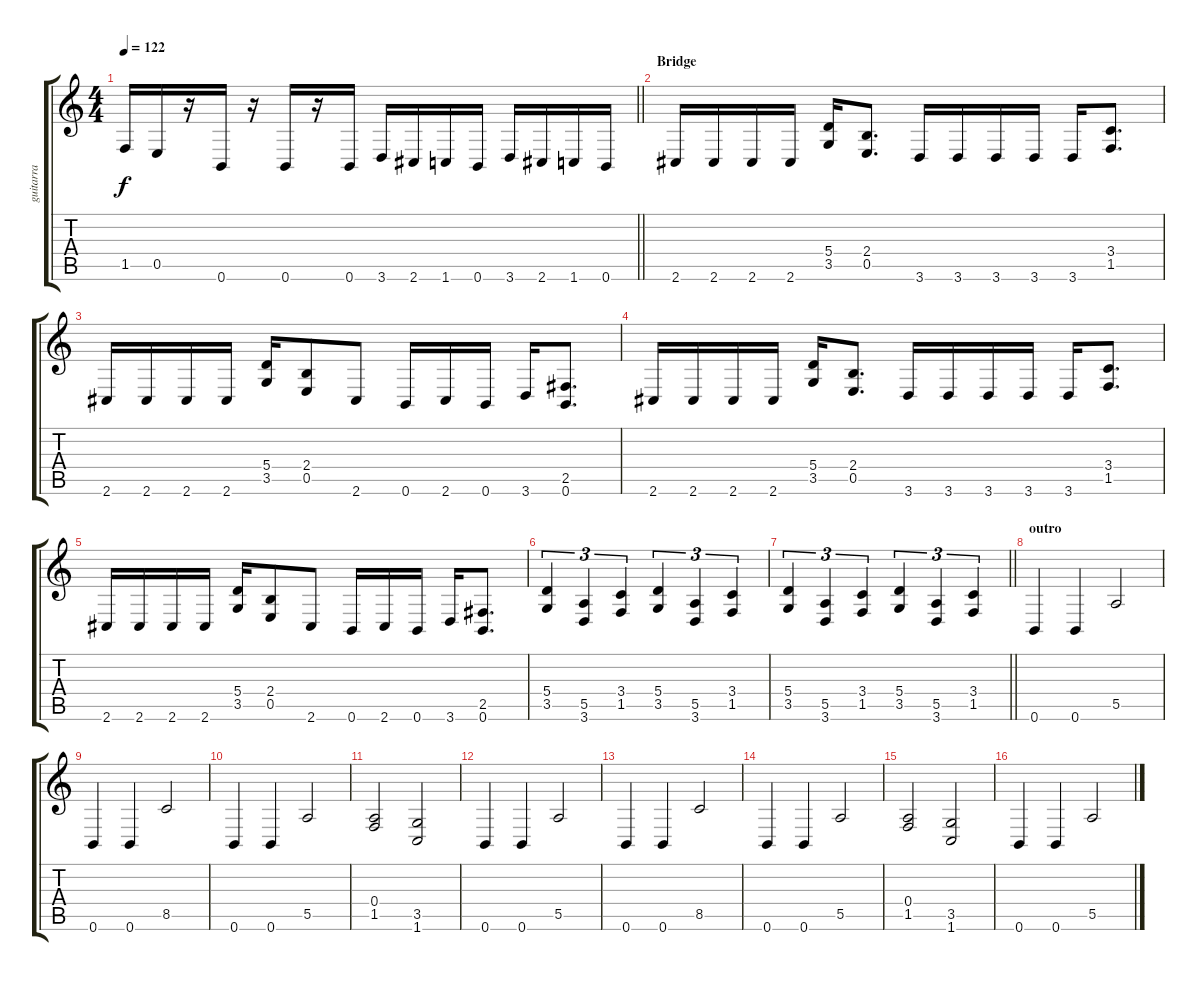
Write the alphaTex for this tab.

\track ("guitarra" "guitarra") {instrument distortionguitar}
\staff {score tabs}
\tuning (B3 Gb3 D3 A2 E2 B1) {hide}
\ts (4 4)
\tempo 122
\clef g2
\barLineRight lightlight
\ks c
1.5.16{dy f} 0.5.16 r.16 0.6.16 r.16 0.6.16 r.16 0.6.16 3.6.16 2.6.16 1.6.16 0.6.16 3.6.16 2.6.16 1.6.16 0.6.16 |
\section ("" "Bridge")
2.6.16 2.6.16 2.6.16 2.6.16 (5.4 3.5).16 (2.4 0.5).8{d} 3.6.16 3.6.16 3.6.16 3.6.16 3.6.16 (3.4 1.5).8{d} |
2.6.16 2.6.16 2.6.16 2.6.16 (5.4 3.5).16 (2.4 0.5).8 2.6.8 0.6.16 2.6.16 0.6.16 3.6.16 (2.5 0.6).8{d} |
2.6.16 2.6.16 2.6.16 2.6.16 (5.4 3.5).16 (2.4 0.5).8{d} 3.6.16 3.6.16 3.6.16 3.6.16 3.6.16 (3.4 1.5).8{d} |
2.6.16 2.6.16 2.6.16 2.6.16 (5.4 3.5).16 (2.4 0.5).8 2.6.8 0.6.16 2.6.16 0.6.16 3.6.16 (2.5 0.6).8{d} |
(5.4 3.5).4{tu (3 2)} (5.5 3.6).4{tu (3 2)} (3.4 1.5).4{tu (3 2)} (5.4 3.5).4{tu (3 2)} (5.5 3.6).4{tu (3 2)} (3.4 1.5).4{tu (3 2)} |
\barLineRight lightlight
(5.4 3.5).4{tu (3 2)} (5.5 3.6).4{tu (3 2)} (3.4 1.5).4{tu (3 2)} (5.4 3.5).4{tu (3 2)} (5.5 3.6).4{tu (3 2)} (3.4 1.5).4{tu (3 2)} |
\section ("" "outro")
0.6.4 0.6.4 5.5.2 |
0.6.4 0.6.4 8.5.2 |
0.6.4 0.6.4 5.5.2 |
(0.4 1.5).2 (3.5 1.6).2 |
0.6.4 0.6.4 5.5.2 |
0.6.4 0.6.4 8.5.2 |
0.6.4 0.6.4 5.5.2 |
(0.4 1.5).2 (3.5 1.6).2 |
0.6.4 0.6.4 5.5.2
